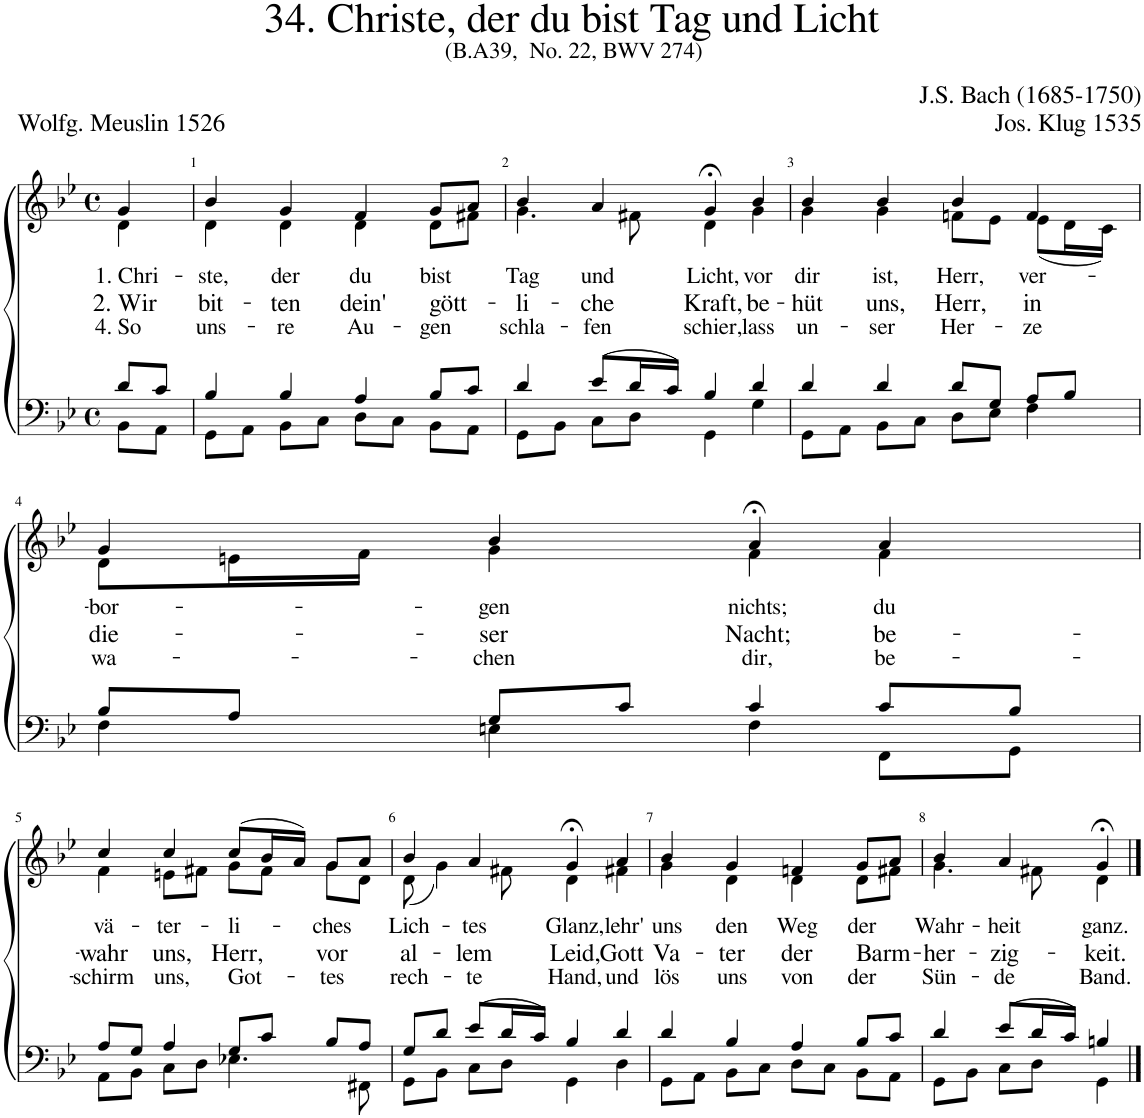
**kern	**kern	**text	**text	**text
*part2	*part1	*part1	*part1	*part1
*staff2	*staff1	*staff1	*staff1	*staff1
*I"Tenor/Bass	*I"Soprano/Alto	*	*	*
*clefF4	*clefG2	*	*	*
*k[b-e-]	*k[b-e-]	*	*	*
*M4/4	*M4/4	*	*	*
*met(c)	*met(c)	*	*	*
=	=	=	=	=
*^	*	*	*	*
!	!	!	!LO:LY:b	!LO:LY:b	!LO:LY:b
*	*	*^	*	*	*
8d/L	8BB-\L	4g/	4d\	1. Chri-	2. Wir	4. So
8c/J	8AA\J	.	.	.	.	.
=1	=1	=1	=1	=1	=1	=1
!	!	!	!	!LO:LY:b	!LO:LY:b	!LO:LY:b
4B-/	8GG\L	4b-/	4d\	-ste,	bit-	uns-
.	8AA\J	.	.	.	.	.
!	!	!	!	!LO:LY:b	!LO:LY:b	!LO:LY:b
4B-/	8BB-\L	4g/	4d\	der	-ten	-re
.	8C\J	.	.	.	.	.
!	!	!	!	!LO:LY:b	!LO:LY:b	!LO:LY:b
4A/	8D\L	4f/	4d\	du	dein'	Au-
.	8C\J	.	.	.	.	.
!	!	!	!	!LO:LY:b	!LO:LY:b	!LO:LY:b
8B-/L	8BB-\L	8g/L	8d\L	bist	gött-	-gen
8c/J	8AA\J	8a/J	8f#X\J	.	.	.
=2	=2	=2	=2	=2	=2	=2
!	!	!	!	!LO:LY:b	!LO:LY:b	!LO:LY:b
4d/	8GG\L	4b-/	4.g\	Tag	-li-	schla-
.	8BB-\J	.	.	.	.	.
!	!	!	!	!LO:LY:b	!LO:LY:b	!LO:LY:b
(8e-/L	8C\L	4a/	.	und	-che	-fen
16d/L	8D\J	.	8f#X\	.	.	.
16c/JJ)	.	.	.	.	.	.
!	!	!	!	!LO:LY:b	!LO:LY:b	!LO:LY:b
4B-/	4GG\	4g;<,/	4d\	Licht,	Kraft,	schier,
!	!	!	!	!LO:LY:b	!LO:LY:b	!LO:LY:b
4d/	4G\	4b-/	4g\	vor	be-	lass
=3	=3	=3	=3	=3	=3	=3
!	!	!	!	!LO:LY:b	!LO:LY:b	!LO:LY:b
4d/	8GG\L	4b-/	4g\	dir	-hüt	un-
.	8AA\J	.	.	.	.	.
!	!	!	!	!LO:LY:b	!LO:LY:b	!LO:LY:b
4d/	8BB-\L	4b-/	4g\	ist,	uns,	-ser
.	8C\J	.	.	.	.	.
!	!	!	!	!LO:LY:b	!LO:LY:b	!LO:LY:b
8d/L	8D\L	4b-/	8fn\L	Herr,	Herr,	Her-
8G/J	8E-\J	.	8e-\J	.	.	.
!	!	!	!	!LO:LY:b	!LO:LY:b	!LO:LY:b
8A/L	4F\	4f/	(8e-\L	ver-	in	-ze
8B-/J	.	.	16d\L	.	.	.
.	.	.	16c\JJ)	.	.	.
!!LO:LB:g=z	!!
=4	=4	=4	=4	=4	=4	=4
!	!	!	!	!LO:LY:b	!LO:LY:b	!LO:LY:b
8B-/L	4F\	4g/	8d\L	-bor-	die-	wa-
8A/J	.	.	16en\L	.	.	.
.	.	.	16f\JJ	.	.	.
!	!	!	!	!LO:LY:b	!LO:LY:b	!LO:LY:b
8G/L	4En\	4b-/	4g\	-gen	-ser	-chen
8c/J	.	.	.	.	.	.
!	!	!	!	!LO:LY:b	!LO:LY:b	!LO:LY:b
4c/	4F\	4a;<,/	4f\	nichts;	Nacht;	dir,
!	!	!	!	!LO:LY:b	!LO:LY:b	!LO:LY:b
8c/L	8FF\L	4a/	4f\	du	be-	be-
8B-/J	8GG\J	.	.	.	.	.
!!LO:LB:g=z	!!
=5	=5	=5	=5	=5	=5	=5
!	!	!	!	!LO:LY:b	!LO:LY:b	!LO:LY:b
8A/L	8AA\L	4cc/	4f\	vä-	-wahr	-schirm
8G/J	8BB-\J	.	.	.	.	.
!	!	!	!	!LO:LY:b	!LO:LY:b	!LO:LY:b
4A/	8C\L	4cc/	8en\L	-ter-	uns,	uns,
.	8D\J	.	8f#X\J	.	.	.
!	!	!	!	!LO:LY:b	!LO:LY:b	!LO:LY:b
8G/L	4.E-X\	(8cc/L	8g\L	-li-	Herr,	Got-
8c/J	.	16b-/L	8f#\J	.	.	.
.	.	16a/JJ)	.	.	.	.
!	!	!	!	!LO:LY:b	!LO:LY:b	!LO:LY:b
8B-/L	.	8g/L	8g\L	-ches	vor	-tes
8A/J	8FF#X\	8a/J	8d\J	.	.	.
=6	=6	=6	=6	=6	=6	=6
!	!	!	!	!LO:LY:b	!LO:LY:b	!LO:LY:b
8G/L	8GG\L	4b-/	(8d\	Lich-	al-	rech-
8d/J	8BB-\J	.	4g\)	.	.	.
!	!	!	!	!LO:LY:b	!LO:LY:b	!LO:LY:b
(8e-/L	8C\L	4a/	.	tes	-lem	-te
16d/L	8D\J	.	8f#X\	.	.	.
16c/JJ)	.	.	.	.	.	.
!	!	!	!	!LO:LY:b	!LO:LY:b	!LO:LY:b
4B-/	4GG\	4g;<,/	4d\	Glanz,	Leid,	Hand,
!	!	!	!	!LO:LY:b	!LO:LY:b	!LO:LY:b
4d/	4D\	4a/	4f#X\	lehr'	Gott	und
=7	=7	=7	=7	=7	=7	=7
!	!	!	!	!LO:LY:b	!LO:LY:b	!LO:LY:b
4d/	8GG\L	4b-/	4g\	uns	Va-	lös
.	8AA\J	.	.	.	.	.
!	!	!	!	!LO:LY:b	!LO:LY:b	!LO:LY:b
4B-/	8BB-\L	4g/	4d\	den	-ter	uns
.	8C\J	.	.	.	.	.
!	!	!	!	!LO:LY:b	!LO:LY:b	!LO:LY:b
4A/	8D\L	4fn/	4d\	Weg	der	von
.	8C\J	.	.	.	.	.
!	!	!	!	!LO:LY:b	!LO:LY:b	!LO:LY:b
8B-/L	8BB-\L	8g/L	8d\L	der	Barm-	der
8c/J	8AA\J	8a/J	8f#X\J	.	.	.
=8	=8	=8	=8	=8	=8	=8
!	!	!	!	!LO:LY:b	!LO:LY:b	!LO:LY:b
4d/	8GG\L	4b-/	4.g\	Wahr-	-her-	Sün-
.	8BB-\J	.	.	.	.	.
!	!	!	!	!LO:LY:b	!LO:LY:b	!LO:LY:b
(8e-/L	8C\L	4a/	.	-heit	-zig-	-de
16d/L	8D\J	.	8f#X\	.	.	.
16c/JJ)	.	.	.	.	.	.
!	!	!	!	!LO:LY:b	!LO:LY:b	!LO:LY:b
4Bn/	4GG\	4g;</	4d\	ganz.	-keit.	Band.
*v	*v	*	*	*	*	*
*	*v	*v	*	*	*
==	==	==	==	==
*-	*-	*-	*-	*-
